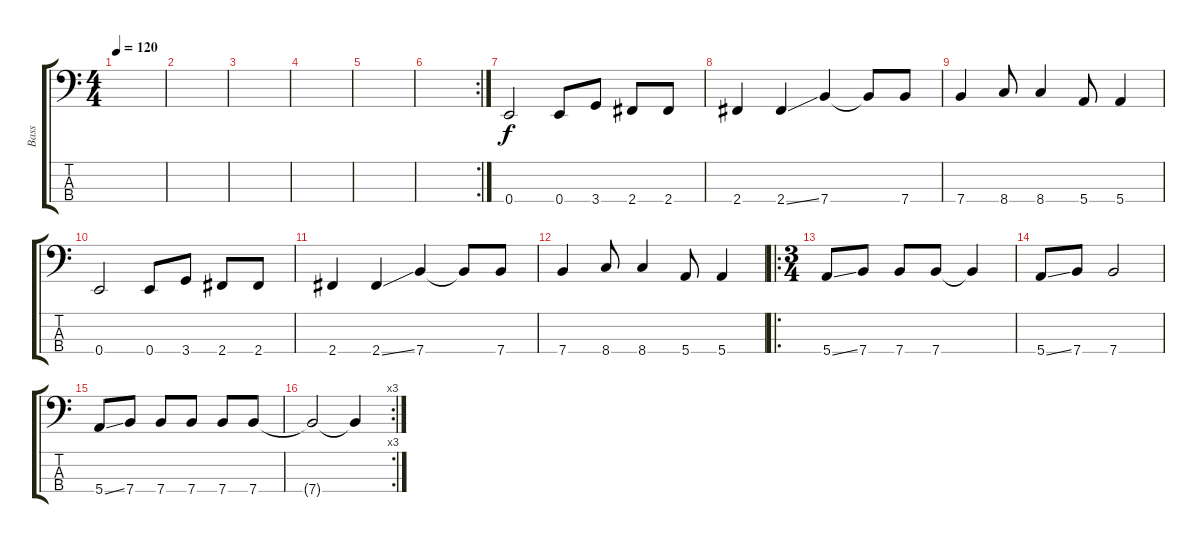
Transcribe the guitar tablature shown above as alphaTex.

\track ("Bass" "Bass") {instrument electricbassfinger}
\staff {score tabs}
\tuning (G2 D2 A1 E1) {hide}
\ts (4 4)
\tempo 120
\clef f4
\ks c
|
|
|
|
|
\rc 2
|
0.4.2 0.4.8 3.4.8 2.4.8 2.4.8 |
2.4.4 2.4{ss}.4 7.4.4 7.4{t}.8 7.4.8 |
7.4.4 8.4.8 8.4.4 5.4.8 5.4.4 |
0.4.2 0.4.8 3.4.8 2.4.8 2.4.8 |
2.4.4 2.4{ss}.4 7.4.4 7.4{t}.8 7.4.8 |
7.4.4 8.4.8 8.4.4 5.4.8 5.4.4 |
\ro
\ts (3 4)
5.4{ss}.8 7.4.8 7.4.8 7.4.8 7.4{t}.4 |
5.4{ss}.8 7.4.8 7.4.2 |
5.4{ss}.8 7.4.8 7.4.8 7.4.8 7.4.8 7.4.8 |
\rc 3
7.4{t}.2 7.4{t}.4
